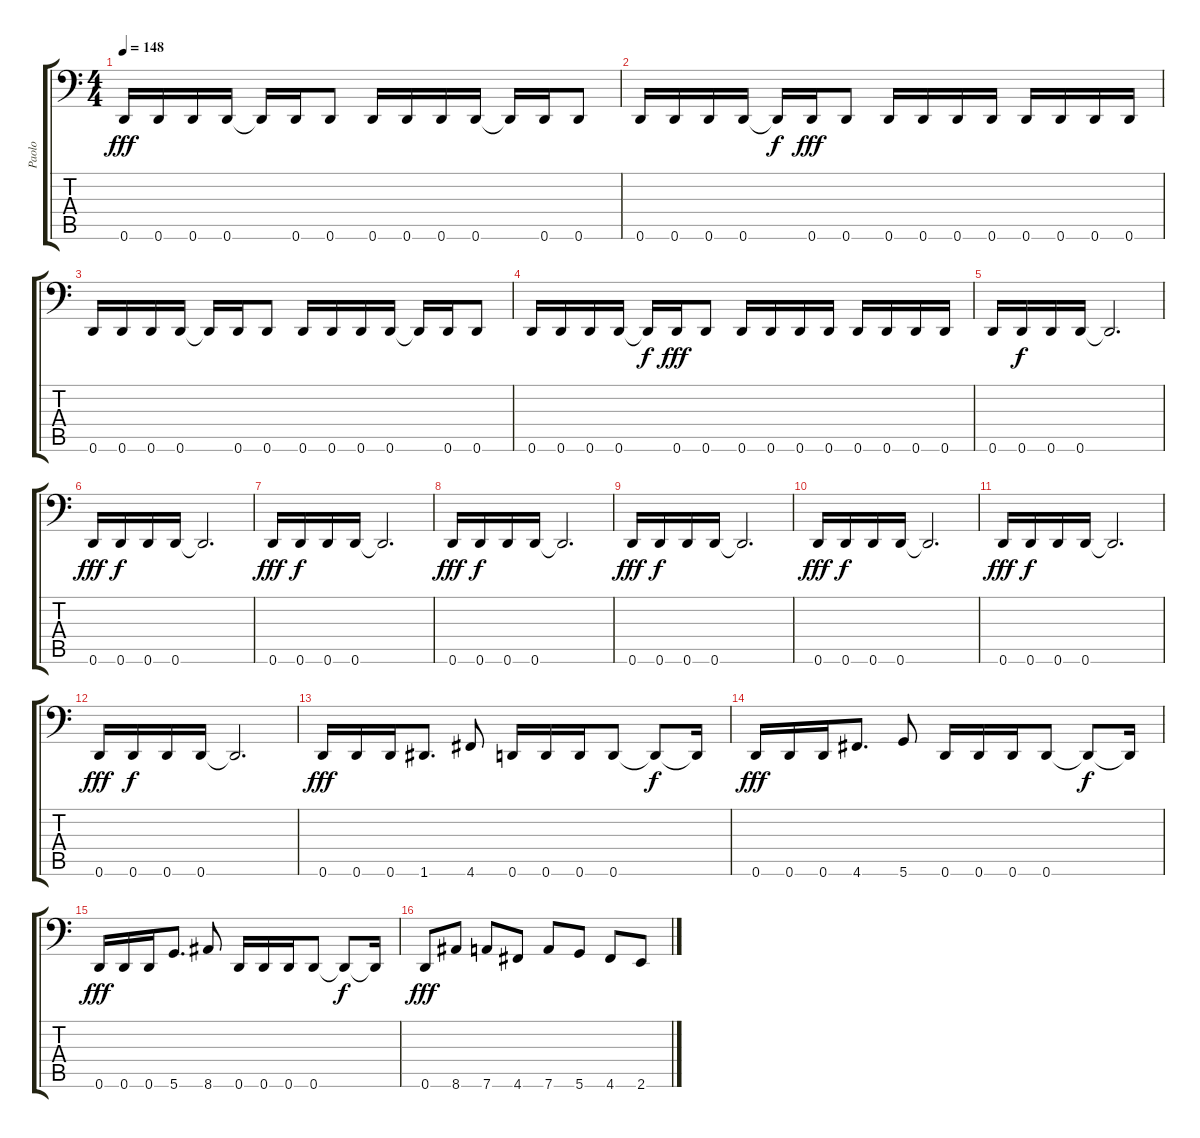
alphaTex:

\track ("Paolo" "Paolo") {instrument electricbasspick}
\staff {score tabs}
\tuning (E3 B2 G2 D2 A1 D1) {hide}
\ts (4 4)
\tempo 148
\clef f4
\ks c
0.6.16{dy fff} 0.6.16 0.6.16 0.6.16 0.6{t}.16 0.6.16 0.6.8 0.6.16 0.6.16 0.6.16 0.6.16 0.6{t}.16 0.6.16 0.6.8 |
0.6.16 0.6.16 0.6.16 0.6.16 0.6{t}.16{dy f} 0.6.16{dy fff} 0.6.8 0.6.16 0.6.16 0.6.16 0.6.16 0.6.16 0.6.16 0.6.16 0.6.16 |
0.6.16 0.6.16 0.6.16 0.6.16 0.6{t}.16 0.6.16 0.6.8 0.6.16 0.6.16 0.6.16 0.6.16 0.6{t}.16 0.6.16 0.6.8 |
0.6.16 0.6.16 0.6.16 0.6.16 0.6{t}.16{dy f} 0.6.16{dy fff} 0.6.8 0.6.16 0.6.16 0.6.16 0.6.16 0.6.16 0.6.16 0.6.16 0.6.16 |
0.6.16 0.6.16{dy f} 0.6.16 0.6.16 0.6{t}.2{d} |
0.6.16{dy fff} 0.6.16{dy f} 0.6.16 0.6.16 0.6{t}.2{d} |
0.6.16{dy fff} 0.6.16{dy f} 0.6.16 0.6.16 0.6{t}.2{d} |
0.6.16{dy fff} 0.6.16{dy f} 0.6.16 0.6.16 0.6{t}.2{d} |
0.6.16{dy fff} 0.6.16{dy f} 0.6.16 0.6.16 0.6{t}.2{d} |
0.6.16{dy fff} 0.6.16{dy f} 0.6.16 0.6.16 0.6{t}.2{d} |
0.6.16{dy fff} 0.6.16{dy f} 0.6.16 0.6.16 0.6{t}.2{d} |
0.6.16{dy fff} 0.6.16{dy f} 0.6.16 0.6.16 0.6{t}.2{d} |
0.6.16{dy fff} 0.6.16 0.6.16 1.6.8{d} 4.6.8 0.6.16 0.6.16 0.6.16 0.6.8 0.6{t}.8{dy f} 0.6{t}.16 |
0.6.16{dy fff} 0.6.16 0.6.16 4.6.8{d} 5.6.8 0.6.16 0.6.16 0.6.16 0.6.8 0.6{t}.8{dy f} 0.6{t}.16 |
0.6.16{dy fff} 0.6.16 0.6.16 5.6.8{d} 8.6.8 0.6.16 0.6.16 0.6.16 0.6.8 0.6{t}.8{dy f} 0.6{t}.16 |
0.6.8{dy fff} 8.6.8 7.6.8 4.6.8 7.6.8 5.6.8 4.6.8 2.6.8
